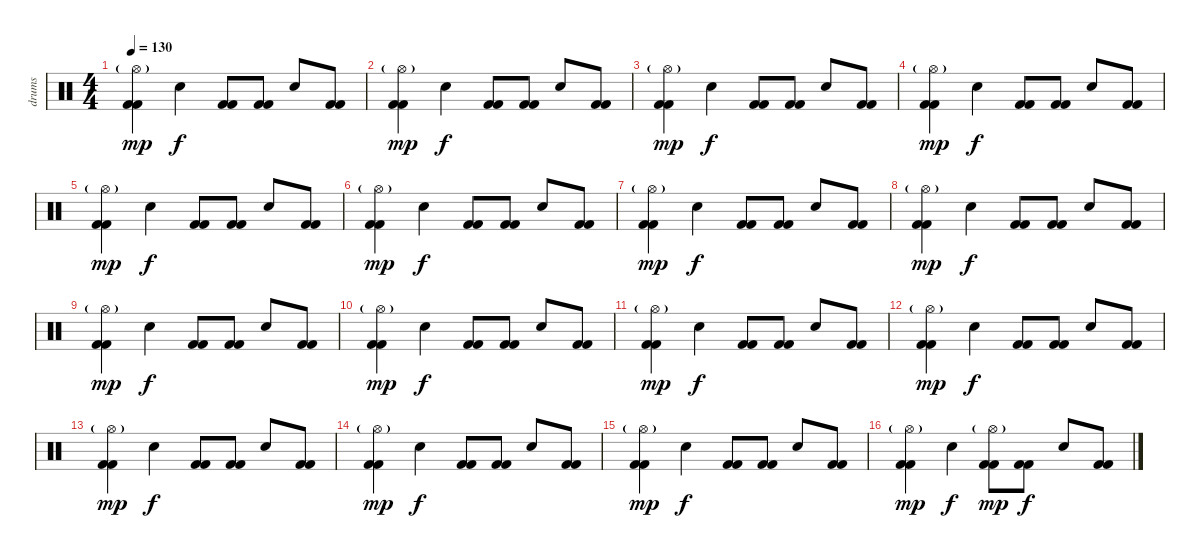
\track ("drums" "drums") {instrument percussion}
\staff {score}
\articulation defaults
\ts (4 4)
\tempo 130
\clef neutral
\ks c
("Kick (hit) 2" "Kick (hit) 2" "Hi-Hat (open)"{g}).4{dy mp} "Snare (hit) 2".4{dy f} ("Kick (hit) 2" "Kick (hit) 2").8 ("Kick (hit) 2" "Kick (hit) 2").8 "Snare (hit) 2".8 ("Kick (hit) 2" "Kick (hit) 2").8 |
("Kick (hit) 2" "Kick (hit) 2" "Hi-Hat (open)"{g}).4{dy mp} "Snare (hit) 2".4{dy f} ("Kick (hit) 2" "Kick (hit) 2").8 ("Kick (hit) 2" "Kick (hit) 2").8 "Snare (hit) 2".8 ("Kick (hit) 2" "Kick (hit) 2").8 |
("Kick (hit) 2" "Kick (hit) 2" "Hi-Hat (open)"{g}).4{dy mp} "Snare (hit) 2".4{dy f} ("Kick (hit) 2" "Kick (hit) 2").8 ("Kick (hit) 2" "Kick (hit) 2").8 "Snare (hit) 2".8 ("Kick (hit) 2" "Kick (hit) 2").8 |
("Kick (hit) 2" "Kick (hit) 2" "Hi-Hat (open)"{g}).4{dy mp} "Snare (hit) 2".4{dy f} ("Kick (hit) 2" "Kick (hit) 2").8 ("Kick (hit) 2" "Kick (hit) 2").8 "Snare (hit) 2".8 ("Kick (hit) 2" "Kick (hit) 2").8 |
("Kick (hit) 2" "Kick (hit) 2" "Hi-Hat (open)"{g}).4{dy mp} "Snare (hit) 2".4{dy f} ("Kick (hit) 2" "Kick (hit) 2").8 ("Kick (hit) 2" "Kick (hit) 2").8 "Snare (hit) 2".8 ("Kick (hit) 2" "Kick (hit) 2").8 |
("Kick (hit) 2" "Kick (hit) 2" "Hi-Hat (open)"{g}).4{dy mp} "Snare (hit) 2".4{dy f} ("Kick (hit) 2" "Kick (hit) 2").8 ("Kick (hit) 2" "Kick (hit) 2").8 "Snare (hit) 2".8 ("Kick (hit) 2" "Kick (hit) 2").8 |
("Kick (hit) 2" "Kick (hit) 2" "Hi-Hat (open)"{g}).4{dy mp} "Snare (hit) 2".4{dy f} ("Kick (hit) 2" "Kick (hit) 2").8 ("Kick (hit) 2" "Kick (hit) 2").8 "Snare (hit) 2".8 ("Kick (hit) 2" "Kick (hit) 2").8 |
("Kick (hit) 2" "Kick (hit) 2" "Hi-Hat (open)"{g}).4{dy mp} "Snare (hit) 2".4{dy f} ("Kick (hit) 2" "Kick (hit) 2").8 ("Kick (hit) 2" "Kick (hit) 2").8 "Snare (hit) 2".8 ("Kick (hit) 2" "Kick (hit) 2").8 |
("Kick (hit) 2" "Kick (hit) 2" "Hi-Hat (open)"{g}).4{dy mp} "Snare (hit) 2".4{dy f} ("Kick (hit) 2" "Kick (hit) 2").8 ("Kick (hit) 2" "Kick (hit) 2").8 "Snare (hit) 2".8 ("Kick (hit) 2" "Kick (hit) 2").8 |
("Kick (hit) 2" "Kick (hit) 2" "Hi-Hat (open)"{g}).4{dy mp} "Snare (hit) 2".4{dy f} ("Kick (hit) 2" "Kick (hit) 2").8 ("Kick (hit) 2" "Kick (hit) 2").8 "Snare (hit) 2".8 ("Kick (hit) 2" "Kick (hit) 2").8 |
("Kick (hit) 2" "Kick (hit) 2" "Hi-Hat (open)"{g}).4{dy mp} "Snare (hit) 2".4{dy f} ("Kick (hit) 2" "Kick (hit) 2").8 ("Kick (hit) 2" "Kick (hit) 2").8 "Snare (hit) 2".8 ("Kick (hit) 2" "Kick (hit) 2").8 |
("Kick (hit) 2" "Kick (hit) 2" "Hi-Hat (open)"{g}).4{dy mp} "Snare (hit) 2".4{dy f} ("Kick (hit) 2" "Kick (hit) 2").8 ("Kick (hit) 2" "Kick (hit) 2").8 "Snare (hit) 2".8 ("Kick (hit) 2" "Kick (hit) 2").8 |
("Kick (hit) 2" "Kick (hit) 2" "Hi-Hat (open)"{g}).4{dy mp} "Snare (hit) 2".4{dy f} ("Kick (hit) 2" "Kick (hit) 2").8 ("Kick (hit) 2" "Kick (hit) 2").8 "Snare (hit) 2".8 ("Kick (hit) 2" "Kick (hit) 2").8 |
("Kick (hit) 2" "Kick (hit) 2" "Hi-Hat (open)"{g}).4{dy mp} "Snare (hit) 2".4{dy f} ("Kick (hit) 2" "Kick (hit) 2").8 ("Kick (hit) 2" "Kick (hit) 2").8 "Snare (hit) 2".8 ("Kick (hit) 2" "Kick (hit) 2").8 |
("Kick (hit) 2" "Kick (hit) 2" "Hi-Hat (open)"{g}).4{dy mp} "Snare (hit) 2".4{dy f} ("Kick (hit) 2" "Kick (hit) 2").8 ("Kick (hit) 2" "Kick (hit) 2").8 "Snare (hit) 2".8 ("Kick (hit) 2" "Kick (hit) 2").8 |
("Kick (hit) 2" "Kick (hit) 2" "Hi-Hat (open)"{g}).4{dy mp} "Snare (hit) 2".4{dy f} ("Kick (hit) 2" "Kick (hit) 2" "Hi-Hat (open)"{g}).8{dy mp} ("Kick (hit) 2" "Kick (hit) 2").8{dy f} "Snare (hit) 2".8 ("Kick (hit) 2" "Kick (hit) 2").8
